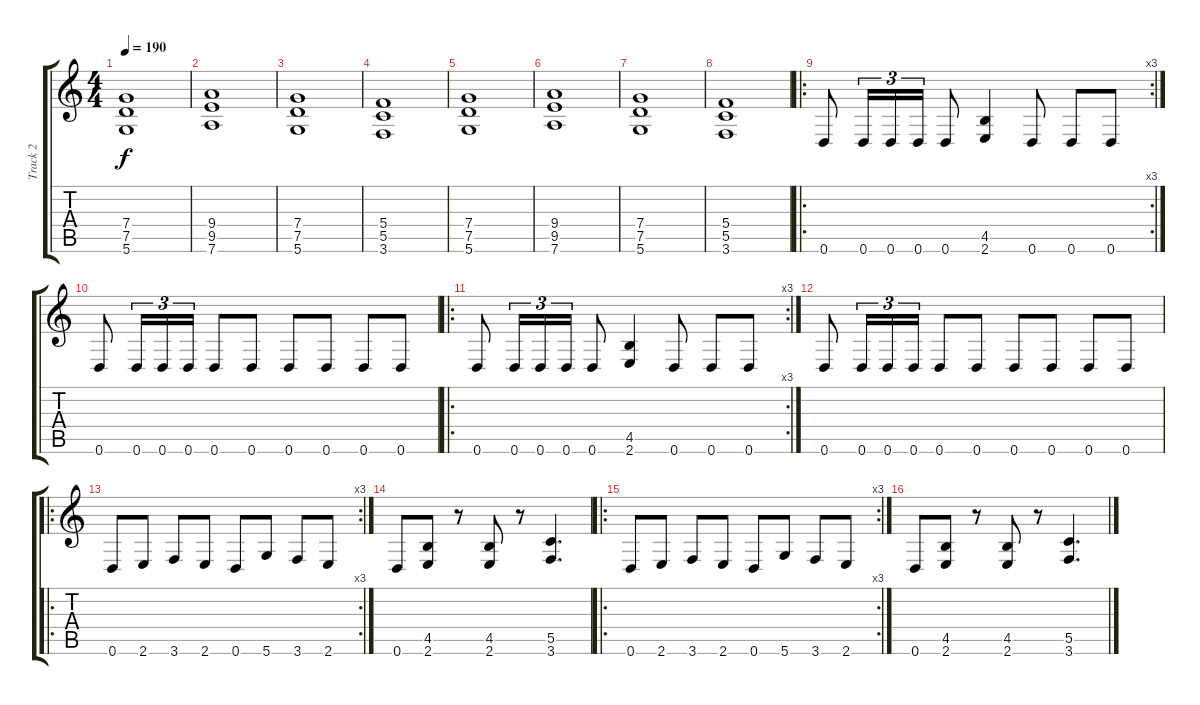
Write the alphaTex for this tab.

\track ("Track 2" "Track 2") {instrument distortionguitar}
\staff {score tabs}
\tuning (D4 A3 F3 C3 G2 D2) {hide}
\ts (4 4)
\tempo 190
\clef g2
\ks c
(7.4 7.5 5.6).1{dy f} |
(9.4 9.5 7.6).1 |
(7.4 7.5 5.6).1 |
(5.4 5.5 3.6).1 |
(7.4 7.5 5.6).1 |
(9.4 9.5 7.6).1 |
(7.4 7.5 5.6).1 |
(5.4 5.5 3.6).1 |
\ro
\rc 3
0.6.8{balance 16} 0.6.16{tu (3 2)} 0.6.16{tu (3 2)} 0.6.16{tu (3 2)} 0.6.8 (4.5 2.6).4 0.6.8 0.6.8 0.6.8 |
0.6.8 0.6.16{tu (3 2)} 0.6.16{tu (3 2)} 0.6.16{tu (3 2)} 0.6.8 0.6.8 0.6.8 0.6.8 0.6.8 0.6.8 |
\ro
\rc 3
0.6.8 0.6.16{tu (3 2)} 0.6.16{tu (3 2)} 0.6.16{tu (3 2)} 0.6.8 (4.5 2.6).4 0.6.8 0.6.8 0.6.8 |
0.6.8 0.6.16{tu (3 2)} 0.6.16{tu (3 2)} 0.6.16{tu (3 2)} 0.6.8 0.6.8 0.6.8 0.6.8 0.6.8 0.6.8 |
\ro
\rc 3
0.6.8 2.6.8 3.6.8 2.6.8 0.6.8 5.6.8 3.6.8 2.6.8 |
0.6.8 (4.5 2.6).8 r.8 (4.5 2.6).8 r.8 (5.5 3.6).4{d} |
\ro
\rc 3
0.6.8 2.6.8 3.6.8 2.6.8 0.6.8 5.6.8 3.6.8 2.6.8 |
0.6.8 (4.5 2.6).8 r.8 (4.5 2.6).8 r.8 (5.5 3.6).4{d}
